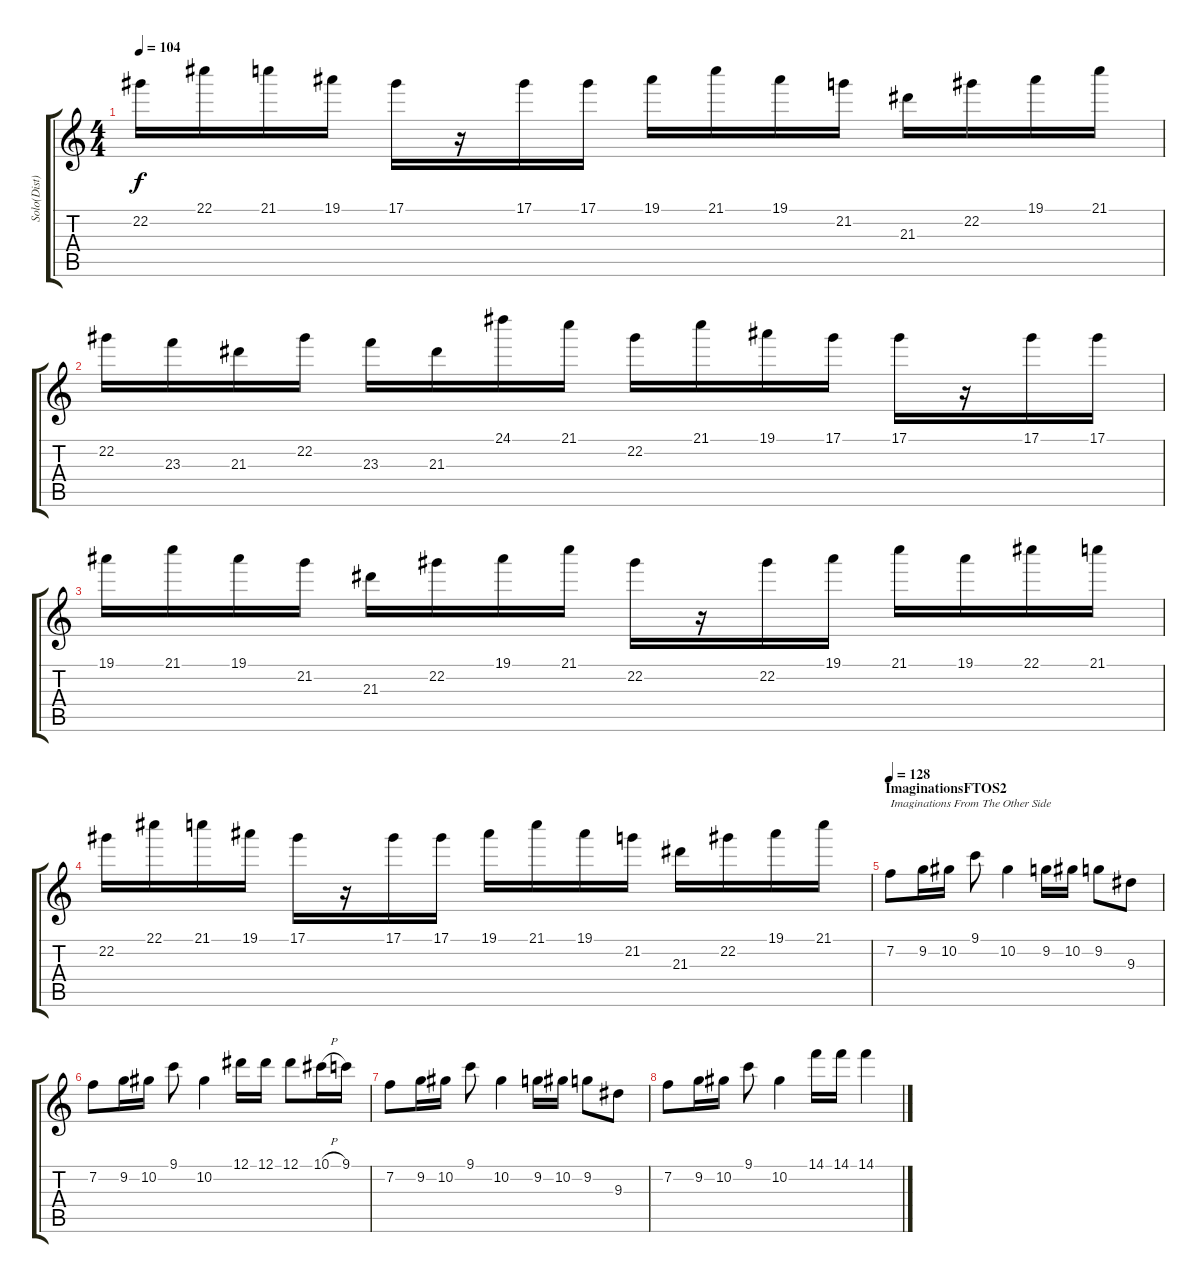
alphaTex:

\track ("Solo(Dist)" "Solo(Dist)") {instrument distortionguitar}
\staff {score tabs}
\tuning (Eb4 Bb3 Gb3 Db3 Ab2 Eb2) {hide}
\ts (4 4)
\tempo 104
\clef g2
\ks c
22.2.16{dy f} 22.1.16 21.1.16 19.1.16 17.1.16 r.16 17.1.16 17.1.16 19.1.16 21.1.16 19.1.16 21.2.16 21.3.16 22.2.16 19.1.16 21.1.16 |
22.2.16 23.3.16 21.3.16 22.2.16 23.3.16 21.3.16 24.1.16 21.1.16 22.2.16 21.1.16 19.1.16 17.1.16 17.1.16 r.16 17.1.16 17.1.16 |
19.1.16 21.1.16 19.1.16 21.2.16 21.3.16 22.2.16 19.1.16 21.1.16 22.2.16 r.16 22.2.16 19.1.16 21.1.16 19.1.16 22.1.16 21.1.16 |
22.2.16 22.1.16 21.1.16 19.1.16 17.1.16 r.16 17.1.16 17.1.16 19.1.16 21.1.16 19.1.16 21.2.16 21.3.16 22.2.16 19.1.16 21.1.16 |
\section ("" "ImaginationsFTOS2")
\tempo 128
7.2.8{txt "Imaginations From The Other Side" volume 14 balance 0 instrument distortionguitar} 9.2.16 10.2.16 9.1.8 10.2.4 9.2.16 10.2.16 9.2.8 9.3.8 |
7.2.8 9.2.16 10.2.16 9.1.8 10.2.4 12.1.16 12.1.16 12.1.8 10.1{h}.16 9.1.16 |
7.2.8 9.2.16 10.2.16 9.1.8 10.2.4 9.2.16 10.2.16 9.2.8 9.3.8 |
7.2.8 9.2.16 10.2.16 9.1.8 10.2.4 14.1.16 14.1.16 14.1.4
